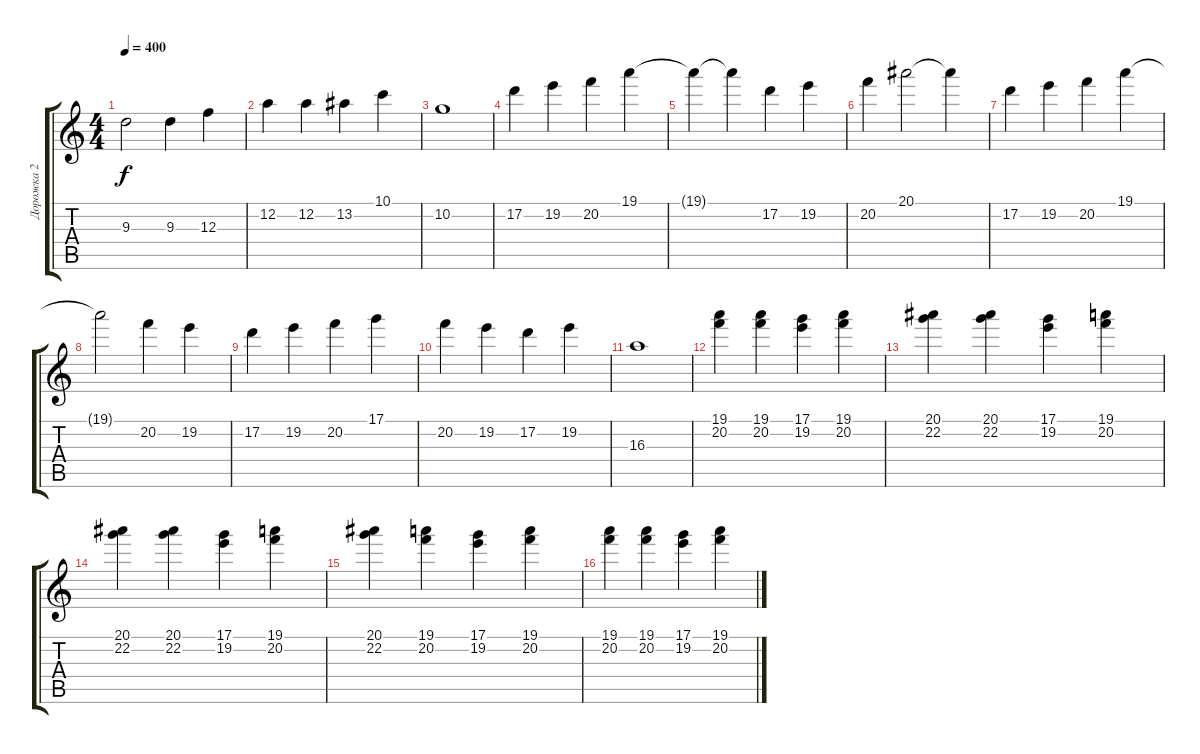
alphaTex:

\track ("Дорожка 2" "Дорожка 2") {instrument overdrivenguitar}
\staff {score tabs}
\tuning (D4 A3 F3 C3 G2 D2) {hide}
\ts (4 4)
\tempo 400
\clef g2
\ks c
9.3{t}.2{dy f} 9.3.4 12.3.4 |
12.2.4 12.2.4 13.2.4 10.1.4 |
10.2.1 |
17.2.4 19.2.4 20.2.4 19.1.4 |
19.1{t}.4 19.1{t}.4 17.2.4 19.2.4 |
20.2.4 20.1.2 20.1{t}.4 |
17.2.4 19.2.4 20.2.4 19.1.4 |
19.1{t}.2 20.2.4 19.2.4 |
17.2.4 19.2.4 20.2.4 17.1.4 |
20.2.4 19.2.4 17.2.4 19.2.4 |
16.3.1 |
(19.1 20.2).4 (19.1 20.2).4 (17.1 19.2).4 (19.1 20.2).4 |
(20.1 22.2).4 (20.1 22.2).4 (17.1 19.2).4 (19.1 20.2).4 |
(20.1 22.2).4 (20.1 22.2).4 (17.1 19.2).4 (19.1 20.2).4 |
(20.1 22.2).4 (19.1 20.2).4 (17.1 19.2).4 (19.1 20.2).4 |
(19.1 20.2).4 (19.1 20.2).4 (17.1 19.2).4 (19.1 20.2).4
